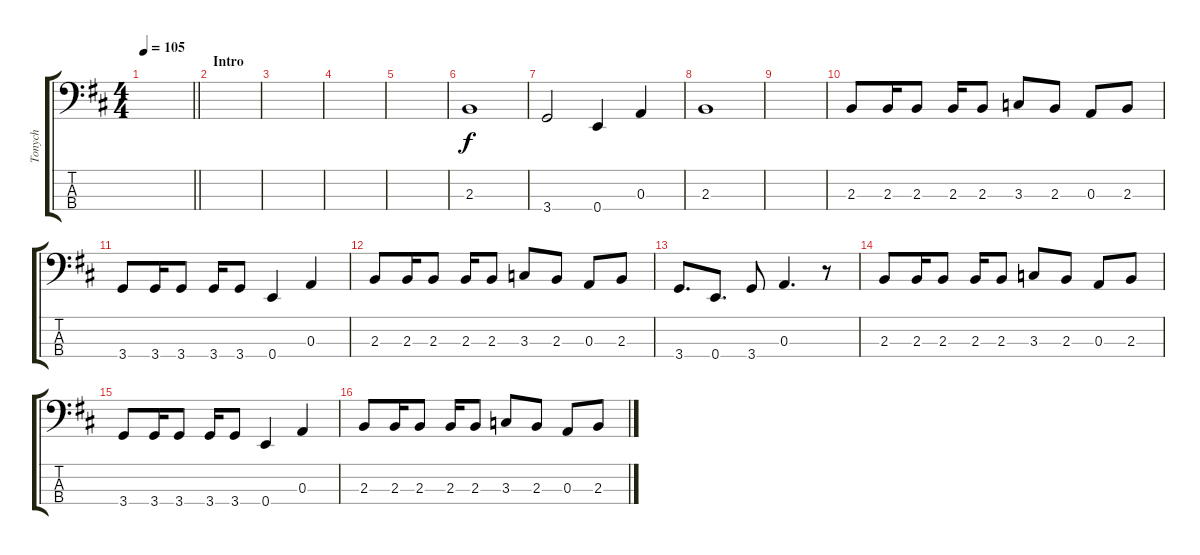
\track ("Tonych" "Tonych") {instrument acousticguitarsteel}
\staff {score tabs}
\tuning (G2 D2 A1 E1) {hide}
\ts (4 4)
\tempo 105
\clef f4
\barLineRight lightlight
\ks bminor
|
\section ("" "Intro")
|
|
|
|
2.3.1 |
3.4.2 0.4.4 0.3.4 |
2.3.1 |
|
2.3.8 2.3.16 2.3.8 2.3.16 2.3.8 3.3.8 2.3.8 0.3.8 2.3.8 |
3.4.8 3.4.16 3.4.8 3.4.16 3.4.8 0.4.4 0.3.4 |
2.3.8 2.3.16 2.3.8 2.3.16 2.3.8 3.3.8 2.3.8 0.3.8 2.3.8 |
3.4.8{d} 0.4.8{d} 3.4.8 0.3.4{d} r.8 |
2.3.8 2.3.16 2.3.8 2.3.16 2.3.8 3.3.8 2.3.8 0.3.8 2.3.8 |
3.4.8 3.4.16 3.4.8 3.4.16 3.4.8 0.4.4 0.3.4 |
2.3.8 2.3.16 2.3.8 2.3.16 2.3.8 3.3.8 2.3.8 0.3.8 2.3.8
